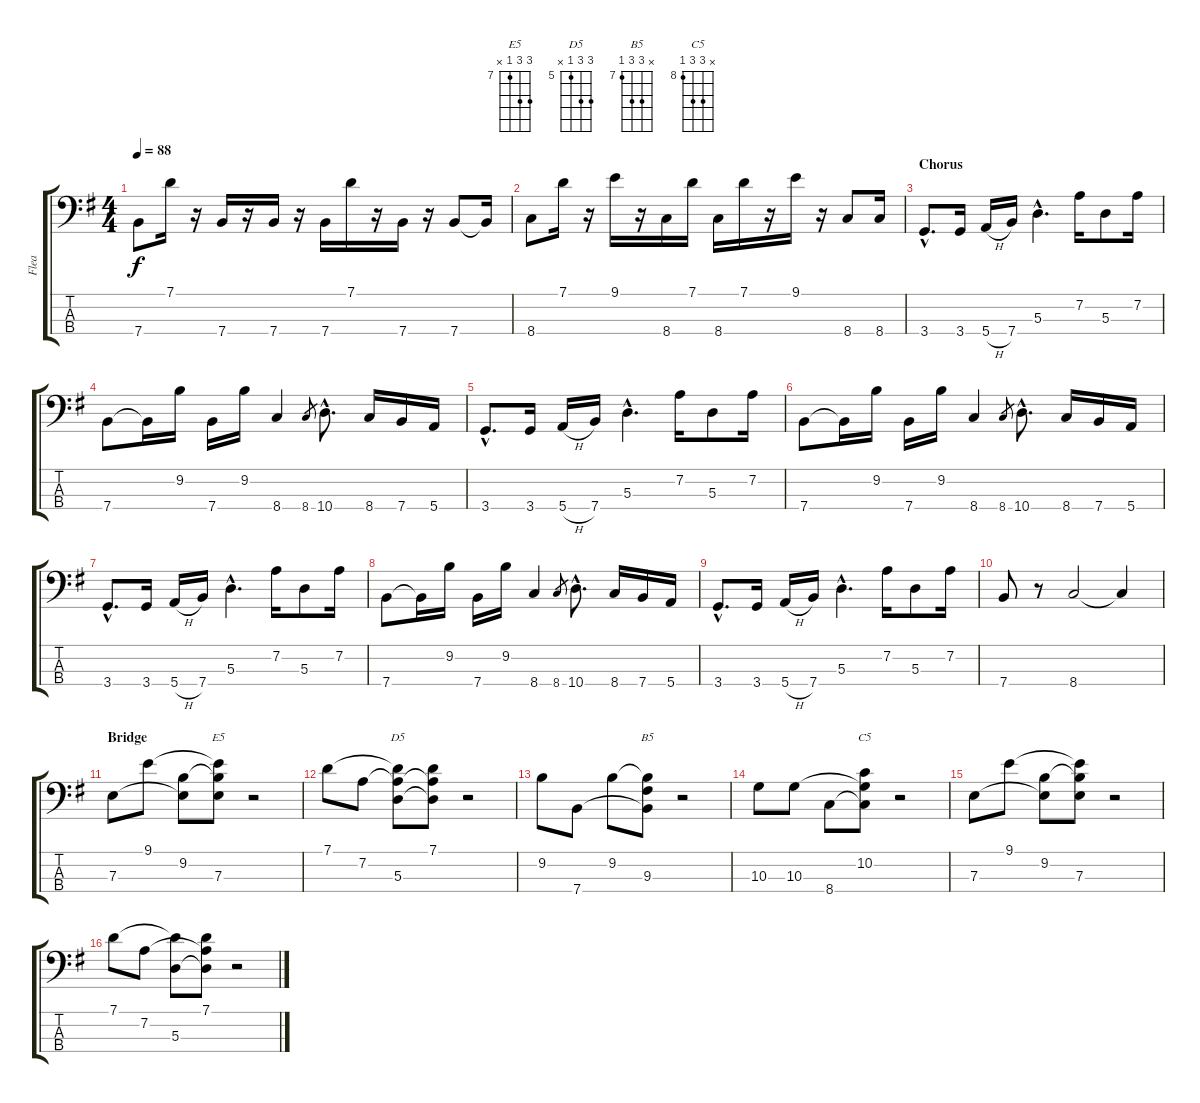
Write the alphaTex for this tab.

\track ("Flea" "Flea") {instrument electricbassfinger}
\staff {score tabs}
\tuning (G2 D2 A1 E1) {hide}
\chord ("E5" 9 9 7 x) {firstfret 7}
\chord ("D5" 7 7 5 x) {firstfret 5}
\chord ("B5" x 9 9 7) {firstfret 7}
\chord ("C5" x 10 10 8) {firstfret 8}
\ts (4 4)
\tempo 88
\clef f4
\ks g
7.4.8{dy f} 7.1.16 r.16 7.4.16 r.16 7.4.16 r.16 7.4.16 7.1.16 r.16 7.4.16 r.16 7.4.8 7.4{t}.16 |
8.4.8 7.1.16 r.16 9.1.16 r.16 8.4.16 7.1.16 8.4.16 7.1.16 r.16 9.1.16 r.16 8.4.8 8.4.16 |
\section ("" "Chorus")
3.4{hac}.8{d instrument electricbassfinger} 3.4.16 5.4{h}.16 7.4.16 5.3{hac}.4{d} 7.2.16 5.3.8 7.2.16 |
7.4.8 7.4{t}.16 9.2.16 7.4.16 9.2.16 8.4.4 8.4.8{gr} 10.4{hac}.8{d} 8.4.16 7.4.16 5.4.16 |
3.4{hac}.8{d instrument electricbassfinger} 3.4.16 5.4{h}.16 7.4.16 5.3{hac}.4{d} 7.2.16 5.3.8 7.2.16 |
7.4.8 7.4{t}.16 9.2.16 7.4.16 9.2.16 8.4.4 8.4.8{gr} 10.4{hac}.8{d} 8.4.16 7.4.16 5.4.16 |
3.4{hac}.8{d instrument electricbassfinger} 3.4.16 5.4{h}.16 7.4.16 5.3{hac}.4{d} 7.2.16 5.3.8 7.2.16 |
7.4.8 7.4{t}.16 9.2.16 7.4.16 9.2.16 8.4.4 8.4.8{gr} 10.4{hac}.8{d} 8.4.16 7.4.16 5.4.16 |
3.4{hac}.8{d instrument electricbassfinger} 3.4.16 5.4{h}.16 7.4.16 5.3{hac}.4{d} 7.2.16 5.3.8 7.2.16 |
7.4.8 r.8 8.4.2 8.4{t}.4 |
\section ("" "Bridge")
7.3.8{instrument electricbassfinger} 9.1.8 (9.2 7.3{t}).8 (9.1{t} 9.2{t} 7.3).8{ch "E5"} r.2 |
7.1.8 7.2.8 (7.1{t} 7.2{t} 5.3).8{ch "D5"} (7.1 7.2{t} 5.3{t}).8 r.2 |
9.2.8 7.4.8 9.2.8 (9.2{t} 9.3 7.4{t}).8{ch "B5"} r.2 |
10.3.8 10.3.8 8.4.8 (10.2 10.3{t} 8.4{t}).8{ch "C5"} r.2 |
7.3.8 9.1.8 (9.2 7.3{t}).8 (9.1{t} 9.2{t} 7.3).8 r.2 |
7.1.8 7.2.8 (7.1{t} 5.3).8 (7.1 7.2{t} 5.3{t}).8 r.2
